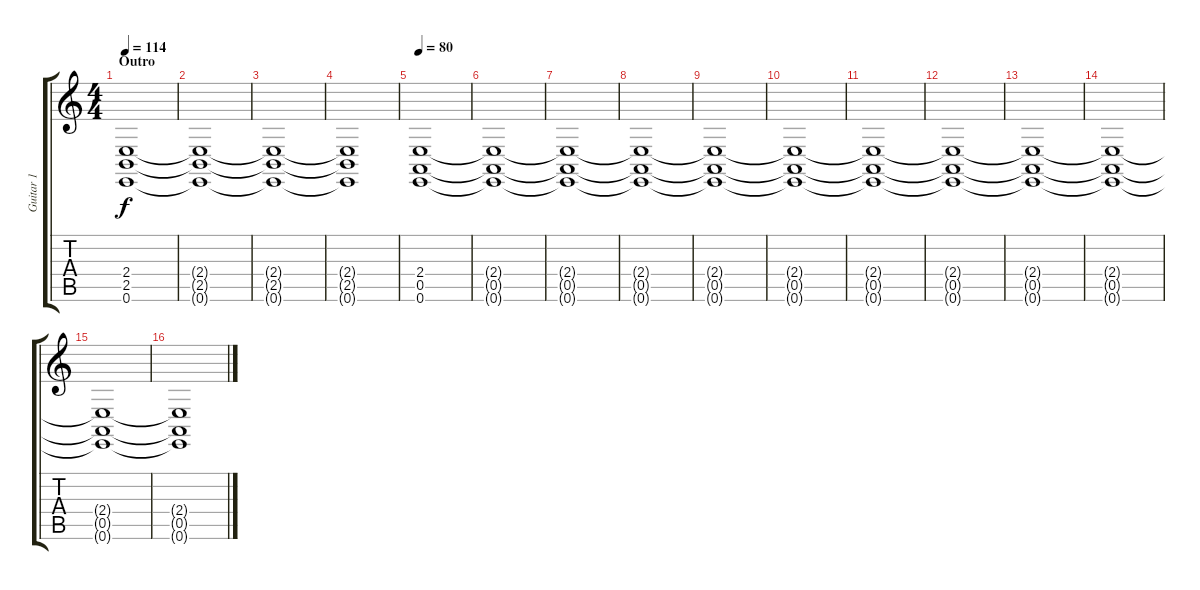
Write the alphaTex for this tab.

\track ("Guitar 1" "Guitar 1") {instrument lead1square}
\staff {score tabs}
\tuning (E4 B3 G3 D3 A2 E2) {hide}
\ts (4 4)
\section ("" "Outro")
\tempo 114
\clef g2
\ks c
(2.4 2.5 0.6).1{dy f volume 2 balance 0} |
(2.4{t} 2.5{t} 0.6{t}).1 |
(2.4{t} 2.5{t} 0.6{t}).1 |
(2.4{t} 2.5{t} 0.6{t}).1 |
\tempo 80
(2.4 0.5 0.6).1{volume 9 balance 2 instrument distortionguitar} |
(2.4{t} 0.5{t} 0.6{t}).1{volume 6} |
(2.4{t} 0.5{t} 0.6{t}).1 |
(2.4{t} 0.5{t} 0.6{t}).1 |
(2.4{t} 0.5{t} 0.6{t}).1 |
(2.4{t} 0.5{t} 0.6{t}).1{volume 3} |
(2.4{t} 0.5{t} 0.6{t}).1 |
(2.4{t} 0.5{t} 0.6{t}).1 |
(2.4{t} 0.5{t} 0.6{t}).1 |
(2.4{t} 0.5{t} 0.6{t}).1{volume 0} |
(2.4{t} 0.5{t} 0.6{t}).1 |
(2.4{t} 0.5{t} 0.6{t}).1
